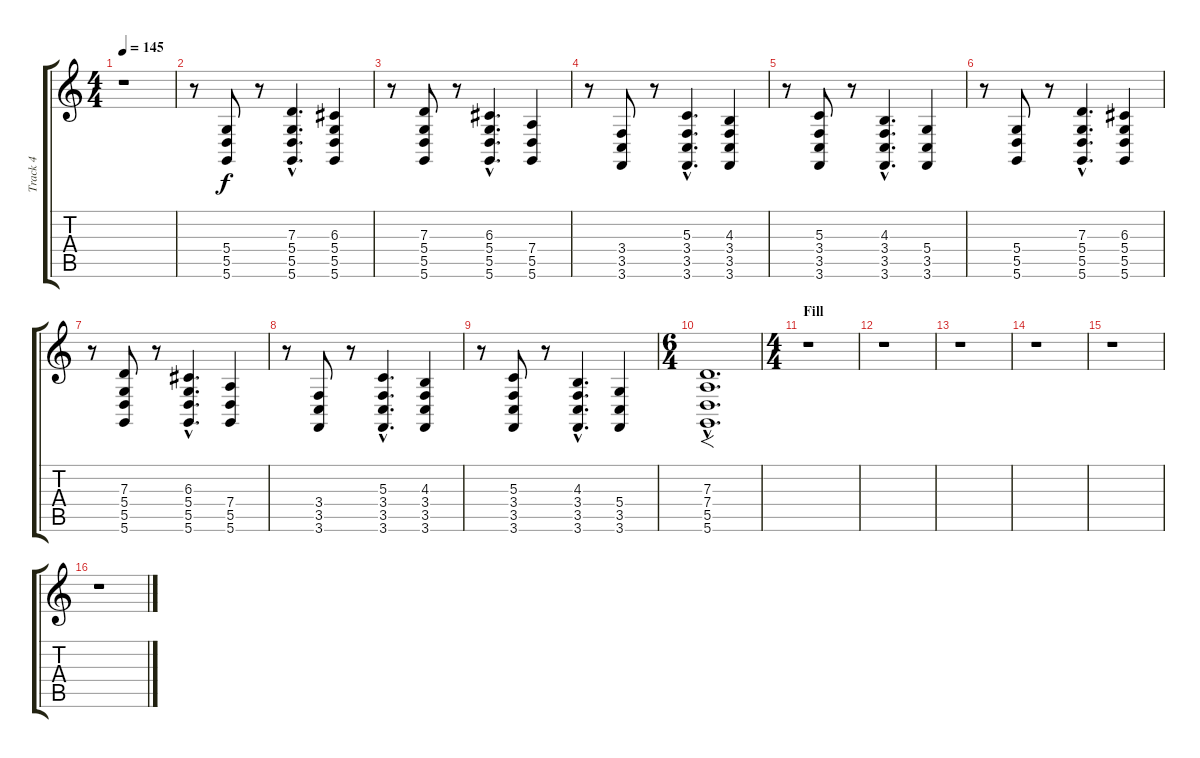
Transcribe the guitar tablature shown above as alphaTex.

\track ("Track 4" "Track 4") {instrument lead2sawtooth}
\staff {score tabs}
\tuning (E4 B3 G3 D3 A2 D2) {hide}
\ts (4 4)
\tempo 145
\clef g2
\ks c
r.1{dy f} |
r.8 (5.4 5.5 5.6).8 r.8 (7.3{hac} 5.4{hac} 5.5{hac} 5.6{hac}).4{d} (6.3 5.4 5.5 5.6).4 |
r.8 (7.3 5.4 5.5 5.6).8 r.8 (6.3{hac} 5.4{hac} 5.5{hac} 5.6{hac}).4{d} (7.4 5.5 5.6).4 |
r.8 (3.4 3.5 3.6).8 r.8 (5.3{hac} 3.4{hac} 3.5{hac} 3.6{hac}).4{d} (4.3 3.4 3.5 3.6).4 |
r.8 (5.3 3.4 3.5 3.6).8 r.8 (4.3{hac} 3.4{hac} 3.5{hac} 3.6{hac}).4{d} (5.4 3.5 3.6).4 |
r.8 (5.4 5.5 5.6).8 r.8 (7.3{hac} 5.4{hac} 5.5{hac} 5.6{hac}).4{d} (6.3 5.4 5.5 5.6).4 |
r.8 (7.3 5.4 5.5 5.6).8 r.8 (6.3{hac} 5.4{hac} 5.5{hac} 5.6{hac}).4{d} (7.4 5.5 5.6).4 |
r.8 (3.4 3.5 3.6).8 r.8 (5.3{hac} 3.4{hac} 3.5{hac} 3.6{hac}).4{d} (4.3 3.4 3.5 3.6).4 |
r.8 (5.3 3.4 3.5 3.6).8 r.8 (4.3{hac} 3.4{hac} 3.5{hac} 3.6{hac}).4{d} (5.4 3.5 3.6).4 |
\ts (6 4)
(7.3{hac} 7.4{hac} 5.5{hac} 5.6{hac}).1{f d volume 7} |
\ts (4 4)
\section ("" "Fill")
r.1{volume 14} |
r.1 |
r.1 |
r.1 |
r.1 |
r.1
